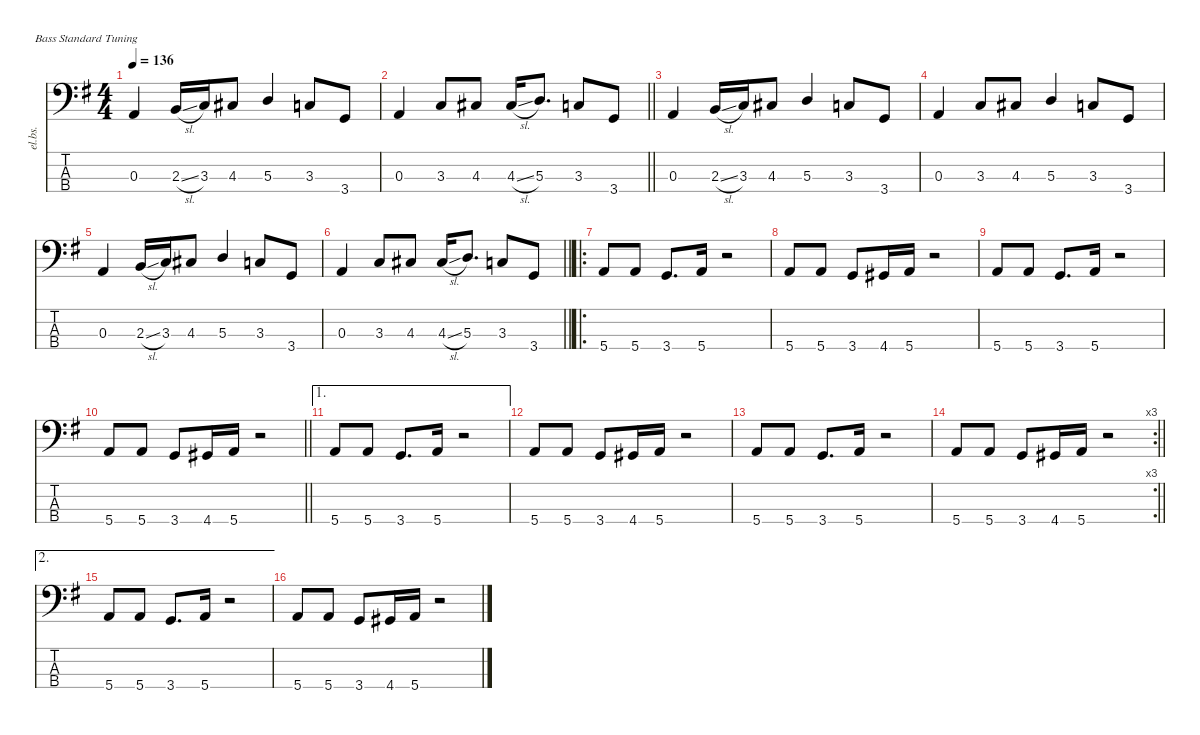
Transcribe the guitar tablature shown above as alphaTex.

\defaultSystemsLayout 4
\hideDynamics
\bracketExtendMode nobrackets
\otherSystemsTrackNameOrientation horizontal
\track ("Basse" "el.bs.") {instrument electricbassfinger}
\staff {score tabs}
\tuning (G2 D2 A1 E1)
\ts (4 4)
\tempo 136
\clef f4
\ks g
0.3{acc forcenatural}.4{dy f beam Up} 2.3{sl acc forcenatural}.16{beam Up} 3.3{acc forcenatural}.16{beam Up} 4.3{acc #}.8{beam Up} 5.3{acc forcenatural}.4{beam Up} 3.3{acc forcenatural}.8{beam Up} 3.4{acc forcenatural}.8{beam Up} |
\barLineRight lightlight
0.3{acc forcenatural}.4{beam Up} 3.3{acc forcenatural}.8{beam Up} 4.3{acc #}.8{beam Up} 4.3{sl acc #}.16{beam Up} 5.3{acc forcenatural}.8{d beam Up} 3.3{acc forcenatural}.8{beam Up} 3.4{acc forcenatural}.8{beam Up} |
0.3{acc forcenatural}.4{beam Up} 2.3{sl acc forcenatural}.16{beam Up} 3.3{acc forcenatural}.16{beam Up} 4.3{acc #}.8{beam Up} 5.3{acc forcenatural}.4{beam Up} 3.3{acc forcenatural}.8{beam Up} 3.4{acc forcenatural}.8{beam Up} |
0.3{acc forcenatural}.4{beam Up} 3.3{acc forcenatural}.8{beam Up} 4.3{acc #}.8{beam Up} 5.3{acc forcenatural}.4{beam Up} 3.3{acc forcenatural}.8{beam Up} 3.4{acc forcenatural}.8{beam Up} |
0.3{acc forcenatural}.4{beam Up} 2.3{sl acc forcenatural}.16{beam Up} 3.3{acc forcenatural}.16{beam Up} 4.3{acc #}.8{beam Up} 5.3{acc forcenatural}.4{beam Up} 3.3{acc forcenatural}.8{beam Up} 3.4{acc forcenatural}.8{beam Up} |
\barLineRight lightlight
0.3{acc forcenatural}.4{beam Up} 3.3{acc forcenatural}.8{beam Up} 4.3{acc #}.8{beam Up} 4.3{sl acc #}.16{beam Up} 5.3{acc forcenatural}.8{d beam Up} 3.3{acc forcenatural}.8{beam Up} 3.4{acc forcenatural}.8{beam Up} |
\ro
5.4{acc forcenatural}.8{instrument slapbass1 beam Up} 5.4{acc forcenatural}.8{beam Up} 3.4{acc forcenatural}.8{d beam Up} 5.4{acc forcenatural}.16{beam Up} r.2{beam Up} |
5.4{acc forcenatural}.8{beam Up} 5.4{acc forcenatural}.8{beam Up} 3.4{acc forcenatural}.8{beam Up} 4.4{acc #}.16{beam Up} 5.4{acc forcenatural}.16{beam Up} r.2{beam Up} |
5.4{acc forcenatural}.8{beam Up} 5.4{acc forcenatural}.8{beam Up} 3.4{acc forcenatural}.8{d beam Up} 5.4{acc forcenatural}.16{beam Up} r.2{beam Up} |
\barLineRight lightlight
5.4{acc forcenatural}.8{beam Up} 5.4{acc forcenatural}.8{beam Up} 3.4{acc forcenatural}.8{beam Up} 4.4{acc #}.16{beam Up} 5.4{acc forcenatural}.16{beam Up} r.2{beam Up} |
\ae 1
5.4{acc forcenatural}.8{beam Up} 5.4{acc forcenatural}.8{beam Up} 3.4{acc forcenatural}.8{d beam Up} 5.4{acc forcenatural}.16{beam Up} r.2{beam Up} |
5.4{acc forcenatural}.8{beam Up} 5.4{acc forcenatural}.8{beam Up} 3.4{acc forcenatural}.8{beam Up} 4.4{acc #}.16{beam Up} 5.4{acc forcenatural}.16{beam Up} r.2{beam Up} |
5.4{acc forcenatural}.8{beam Up} 5.4{acc forcenatural}.8{beam Up} 3.4{acc forcenatural}.8{d beam Up} 5.4{acc forcenatural}.16{beam Up} r.2{beam Up} |
\rc 3
\barLineRight lightlight
5.4{acc forcenatural}.8{beam Up} 5.4{acc forcenatural}.8{beam Up} 3.4{acc forcenatural}.8{beam Up} 4.4{acc #}.16{beam Up} 5.4{acc forcenatural}.16{beam Up} r.2{beam Up} |
\ae 2
5.4{acc forcenatural}.8{beam Up} 5.4{acc forcenatural}.8{beam Up} 3.4{acc forcenatural}.8{d beam Up} 5.4{acc forcenatural}.16{beam Up} r.2{beam Up} |
5.4{acc forcenatural}.8{beam Up} 5.4{acc forcenatural}.8{beam Up} 3.4{acc forcenatural}.8{beam Up} 4.4{acc #}.16{beam Up} 5.4{acc forcenatural}.16{beam Up} r.2{beam Up}
